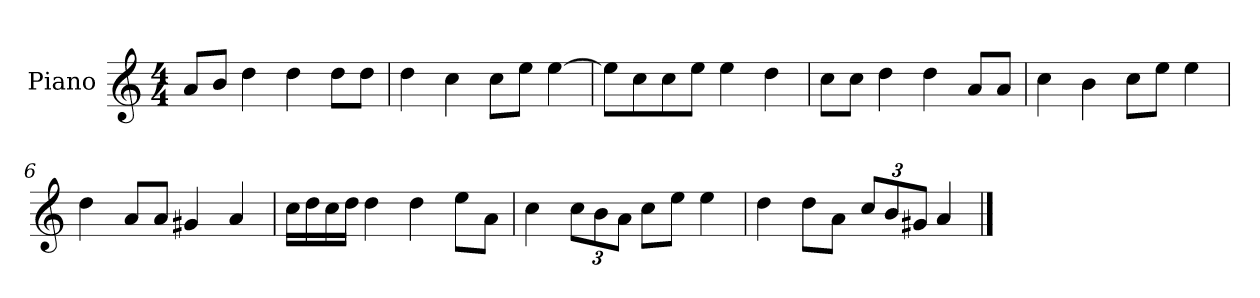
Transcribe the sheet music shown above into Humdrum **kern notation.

**kern
*part1
*staff1
*I"Piano
*I'P-no
*clefG2
*k[]
*M4/4
*MM90
=1
8a/L
8b/J
4dd\
4dd\
8dd\L
8dd\J
=2
4dd\
4cc\
8cc\L
8ee\J
[4ee\
=3
8ee\L]
8cc\
8cc\
8ee\J
4ee\
4dd\
=4
8cc\L
8cc\J
4dd\
4dd\
8a/L
8a/J
=5
4cc\
4b\
8cc\L
8ee\J
4ee\
=6
4dd\
8a/L
8a/J
4g#X/
4a/
!!LO:LB:g=z
=7
16cc\LL
16dd\
16cc\
16dd\JJ
4dd\
4dd\
8ee\L
8a\J
=8
4cc\
*Xbrackettup
12cc\L
12b\
12a\J
8cc\L
8ee\J
4ee\
=9
4dd\
8dd\L
8a\J
12cc/L
12b/
12g#X/J
4a/
==
*-
